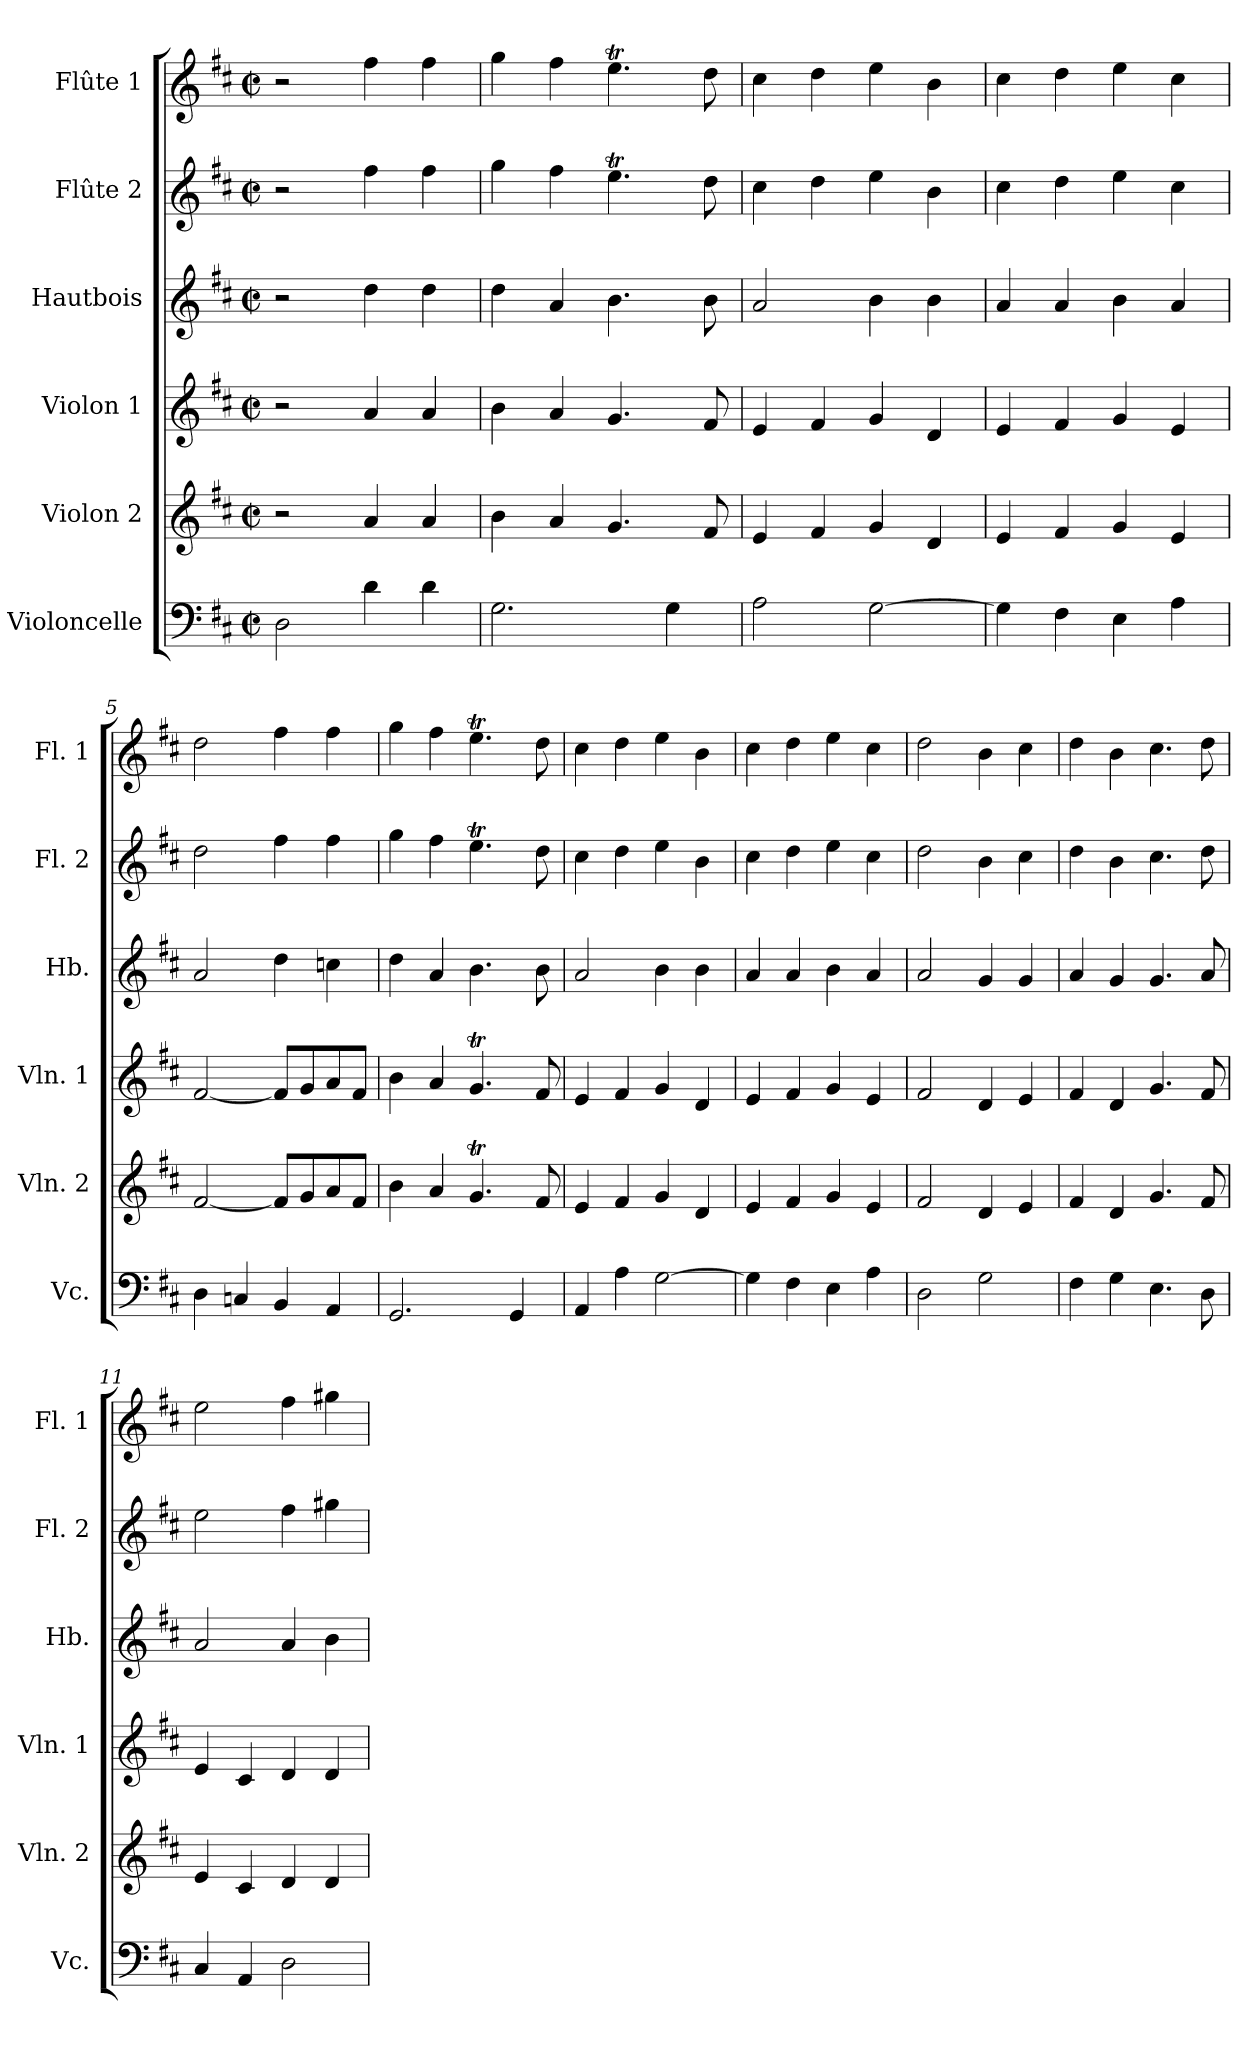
**kern	**kern	**kern	**kern	**kern	**kern
*part6	*part5	*part4	*part3	*part2	*part1
*staff6	*staff5	*staff4	*staff3	*staff2	*staff1
*I"Violoncelle	*I"Violon 2	*I"Violon 1	*I"Hautbois	*I"Flûte 2	*I"Flûte 1
*I'Vc.	*I'Vln. 2	*I'Vln. 1	*I'Hb.	*I'Fl. 2	*I'Fl. 1
*clefF4	*clefG2	*clefG2	*clefG2	*clefG2	*clefG2
*k[f#c#]	*k[f#c#]	*k[f#c#]	*k[f#c#]	*k[f#c#]	*k[f#c#]
*D:	*D:	*D:	*D:	*D:	*D:
*M2/2	*M2/2	*M2/2	*M2/2	*M2/2	*M2/2
*met(c|)	*met(c|)	*met(c|)	*met(c|)	*met(c|)	*met(c|)
=1	=1	=1	=1	=1	=1
2D\	2r	2r	2r	2r	2r
4d\	4a/	4a/	4dd\	4ff#\	4ff#\
4d\	4a/	4a/	4dd\	4ff#\	4ff#\
=2	=2	=2	=2	=2	=2
2.G\	4b\	4b\	4dd\	4gg\	4gg\
.	4a/	4a/	4a/	4ff#\	4ff#\
.	4.g/	4.g/	4.b\	4.eeT\	4.eeT\
4G\	.	.	.	.	.
.	8f#/	8f#/	8b\	8dd\	8dd\
=3	=3	=3	=3	=3	=3
2A\	4e/	4e/	2a/	4cc#\	4cc#\
.	4f#/	4f#/	.	4dd\	4dd\
[2G\	4g/	4g/	4b\	4ee\	4ee\
.	4d/	4d/	4b\	4b\	4b\
=4	=4	=4	=4	=4	=4
4G\]	4e/	4e/	4a/	4cc#\	4cc#\
4F#\	4f#/	4f#/	4a/	4dd\	4dd\
4E\	4g/	4g/	4b\	4ee\	4ee\
4A\	4e/	4e/	4a/	4cc#\	4cc#\
!!LO:PB:g=z
=5	=5	=5	=5	=5	=5
4D\	[2f#/	[2f#/	2a/	2dd\	2dd\
4Cn/	.	.	.	.	.
4BB/	8f#/L]	8f#/L]	4dd\	4ff#\	4ff#\
.	8g/	8g/	.	.	.
4AA/	8a/	8a/	4ccn\	4ff#\	4ff#\
.	8f#/J	8f#/J	.	.	.
=6	=6	=6	=6	=6	=6
2.GG/	4b\	4b\	4dd\	4gg\	4gg\
.	4a/	4a/	4a/	4ff#\	4ff#\
.	4.gT/	4.gT/	4.b\	4.eeT\	4.eeT\
4GG/	.	.	.	.	.
.	8f#/	8f#/	8b\	8dd\	8dd\
=7	=7	=7	=7	=7	=7
4AA/	4e/	4e/	2a/	4cc#\	4cc#\
4A\	4f#/	4f#/	.	4dd\	4dd\
[2G\	4g/	4g/	4b\	4ee\	4ee\
.	4d/	4d/	4b\	4b\	4b\
=8	=8	=8	=8	=8	=8
4G\]	4e/	4e/	4a/	4cc#\	4cc#\
4F#\	4f#/	4f#/	4a/	4dd\	4dd\
4E\	4g/	4g/	4b\	4ee\	4ee\
4A\	4e/	4e/	4a/	4cc#\	4cc#\
!!LO:PB:g=z
=9	=9	=9	=9	=9	=9
2D\	2f#/	2f#/	2a/	2dd\	2dd\
2G\	4d/	4d/	4g/	4b\	4b\
.	4e/	4e/	4g/	4cc#\	4cc#\
=10	=10	=10	=10	=10	=10
4F#\	4f#/	4f#/	4a/	4dd\	4dd\
4G\	4d/	4d/	4g/	4b\	4b\
4.E\	4.g/	4.g/	4.g/	4.cc#\	4.cc#\
8D\	8f#/	8f#/	8a/	8dd\	8dd\
=11	=11	=11	=11	=11	=11
4C#/	4e/	4e/	2a/	2ee\	2ee\
4AA/	4c#/	4c#/	.	.	.
2D\	4d/	4d/	4a/	4ff#\	4ff#\
.	4d/	4d/	4b\	4gg#X\	4gg#X\
=	=	=	=	=	=
*-	*-	*-	*-	*-	*-
